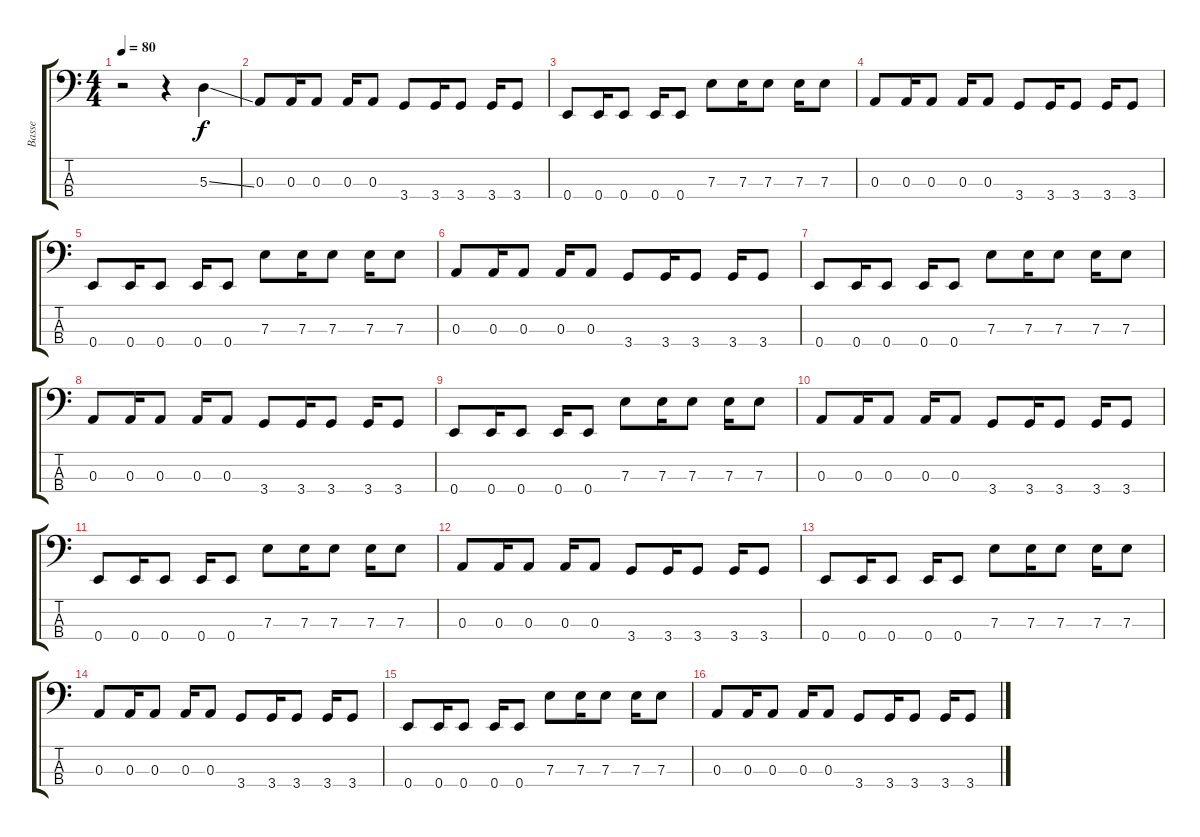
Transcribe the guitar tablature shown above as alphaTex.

\track ("Basse" "Basse") {instrument electricbassfinger}
\staff {score tabs}
\tuning (G2 D2 A1 E1) {hide}
\ts (4 4)
\tempo 80
\clef f4
\ks c
r.2{dy f} r.4 5.3{ss}.4 |
0.3.8 0.3.16 0.3.8 0.3.16 0.3.8 3.4.8 3.4.16 3.4.8 3.4.16 3.4.8 |
0.4.8 0.4.16 0.4.8 0.4.16 0.4.8 7.3.8 7.3.16 7.3.8 7.3.16 7.3.8 |
0.3.8 0.3.16 0.3.8 0.3.16 0.3.8 3.4.8 3.4.16 3.4.8 3.4.16 3.4.8 |
0.4.8 0.4.16 0.4.8 0.4.16 0.4.8 7.3.8 7.3.16 7.3.8 7.3.16 7.3.8 |
0.3.8 0.3.16 0.3.8 0.3.16 0.3.8 3.4.8 3.4.16 3.4.8 3.4.16 3.4.8 |
0.4.8 0.4.16 0.4.8 0.4.16 0.4.8 7.3.8 7.3.16 7.3.8 7.3.16 7.3.8 |
0.3.8 0.3.16 0.3.8 0.3.16 0.3.8 3.4.8 3.4.16 3.4.8 3.4.16 3.4.8 |
0.4.8 0.4.16 0.4.8 0.4.16 0.4.8 7.3.8 7.3.16 7.3.8 7.3.16 7.3.8 |
0.3.8 0.3.16 0.3.8 0.3.16 0.3.8 3.4.8 3.4.16 3.4.8 3.4.16 3.4.8 |
0.4.8 0.4.16 0.4.8 0.4.16 0.4.8 7.3.8 7.3.16 7.3.8 7.3.16 7.3.8 |
0.3.8 0.3.16 0.3.8 0.3.16 0.3.8 3.4.8 3.4.16 3.4.8 3.4.16 3.4.8 |
0.4.8 0.4.16 0.4.8 0.4.16 0.4.8 7.3.8 7.3.16 7.3.8 7.3.16 7.3.8 |
0.3.8 0.3.16 0.3.8 0.3.16 0.3.8 3.4.8 3.4.16 3.4.8 3.4.16 3.4.8 |
0.4.8 0.4.16 0.4.8 0.4.16 0.4.8 7.3.8 7.3.16 7.3.8 7.3.16 7.3.8 |
0.3.8 0.3.16 0.3.8 0.3.16 0.3.8 3.4.8 3.4.16 3.4.8 3.4.16 3.4.8
